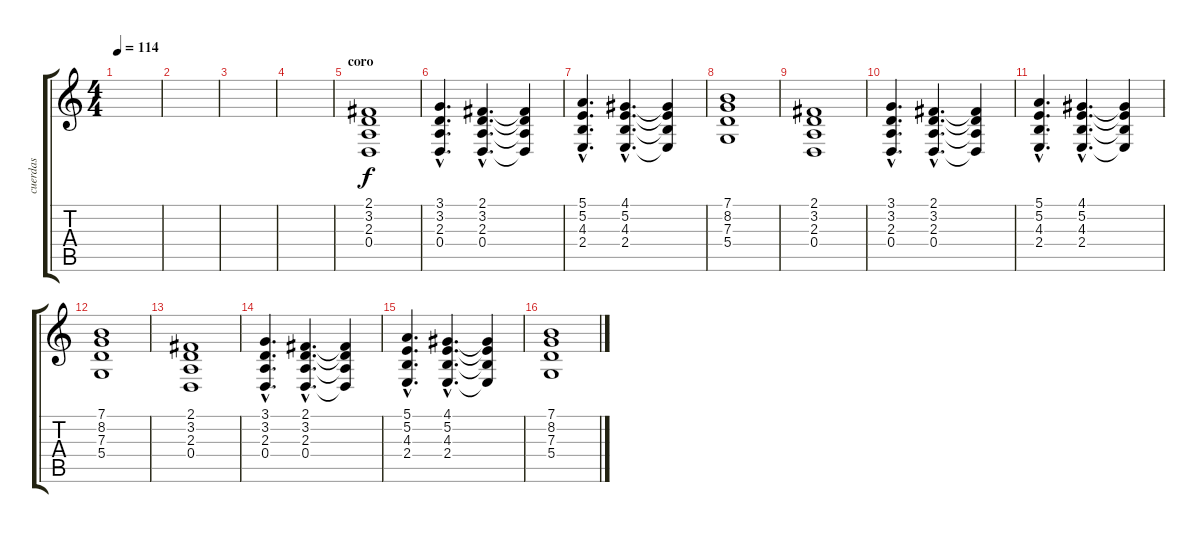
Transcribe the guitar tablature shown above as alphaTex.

\track ("cuerdas" "cuerdas") {instrument tremolostrings}
\staff {score tabs}
\tuning (E4 B3 G3 D3 A2 E2) {hide}
\ts (4 4)
\tempo 114
\clef g2
\ks c
|
|
|
|
\section ("" "coro")
(2.1 3.2 2.3 0.4).1 |
(3.1{hac} 3.2{hac} 2.3{hac} 0.4{hac}).4{d} (2.1{hac} 3.2{hac} 2.3{hac} 0.4{hac}).4{d} (2.1{t} 3.2{t} 2.3{t} 0.4{t}).4 |
(5.1{hac} 5.2{hac} 4.3{hac} 2.4{hac}).4{d} (4.1{hac} 5.2{hac} 4.3{hac} 2.4{hac}).4{d} (4.1{t} 5.2{t} 4.3{t} 2.4{t}).4 |
(7.1 8.2 7.3 5.4).1 |
(2.1 3.2 2.3 0.4).1 |
(3.1{hac} 3.2{hac} 2.3{hac} 0.4{hac}).4{d} (2.1{hac} 3.2{hac} 2.3{hac} 0.4{hac}).4{d} (2.1{t} 3.2{t} 2.3{t} 0.4{t}).4 |
(5.1{hac} 5.2{hac} 4.3{hac} 2.4{hac}).4{d} (4.1{hac} 5.2{hac} 4.3{hac} 2.4{hac}).4{d} (4.1{t} 5.2{t} 4.3{t} 2.4{t}).4 |
(7.1 8.2 7.3 5.4).1 |
(2.1 3.2 2.3 0.4).1 |
(3.1{hac} 3.2{hac} 2.3{hac} 0.4{hac}).4{d} (2.1{hac} 3.2{hac} 2.3{hac} 0.4{hac}).4{d} (2.1{t} 3.2{t} 2.3{t} 0.4{t}).4 |
(5.1{hac} 5.2{hac} 4.3{hac} 2.4{hac}).4{d} (4.1{hac} 5.2{hac} 4.3{hac} 2.4{hac}).4{d} (4.1{t} 5.2{t} 4.3{t} 2.4{t}).4 |
(7.1 8.2 7.3 5.4).1
